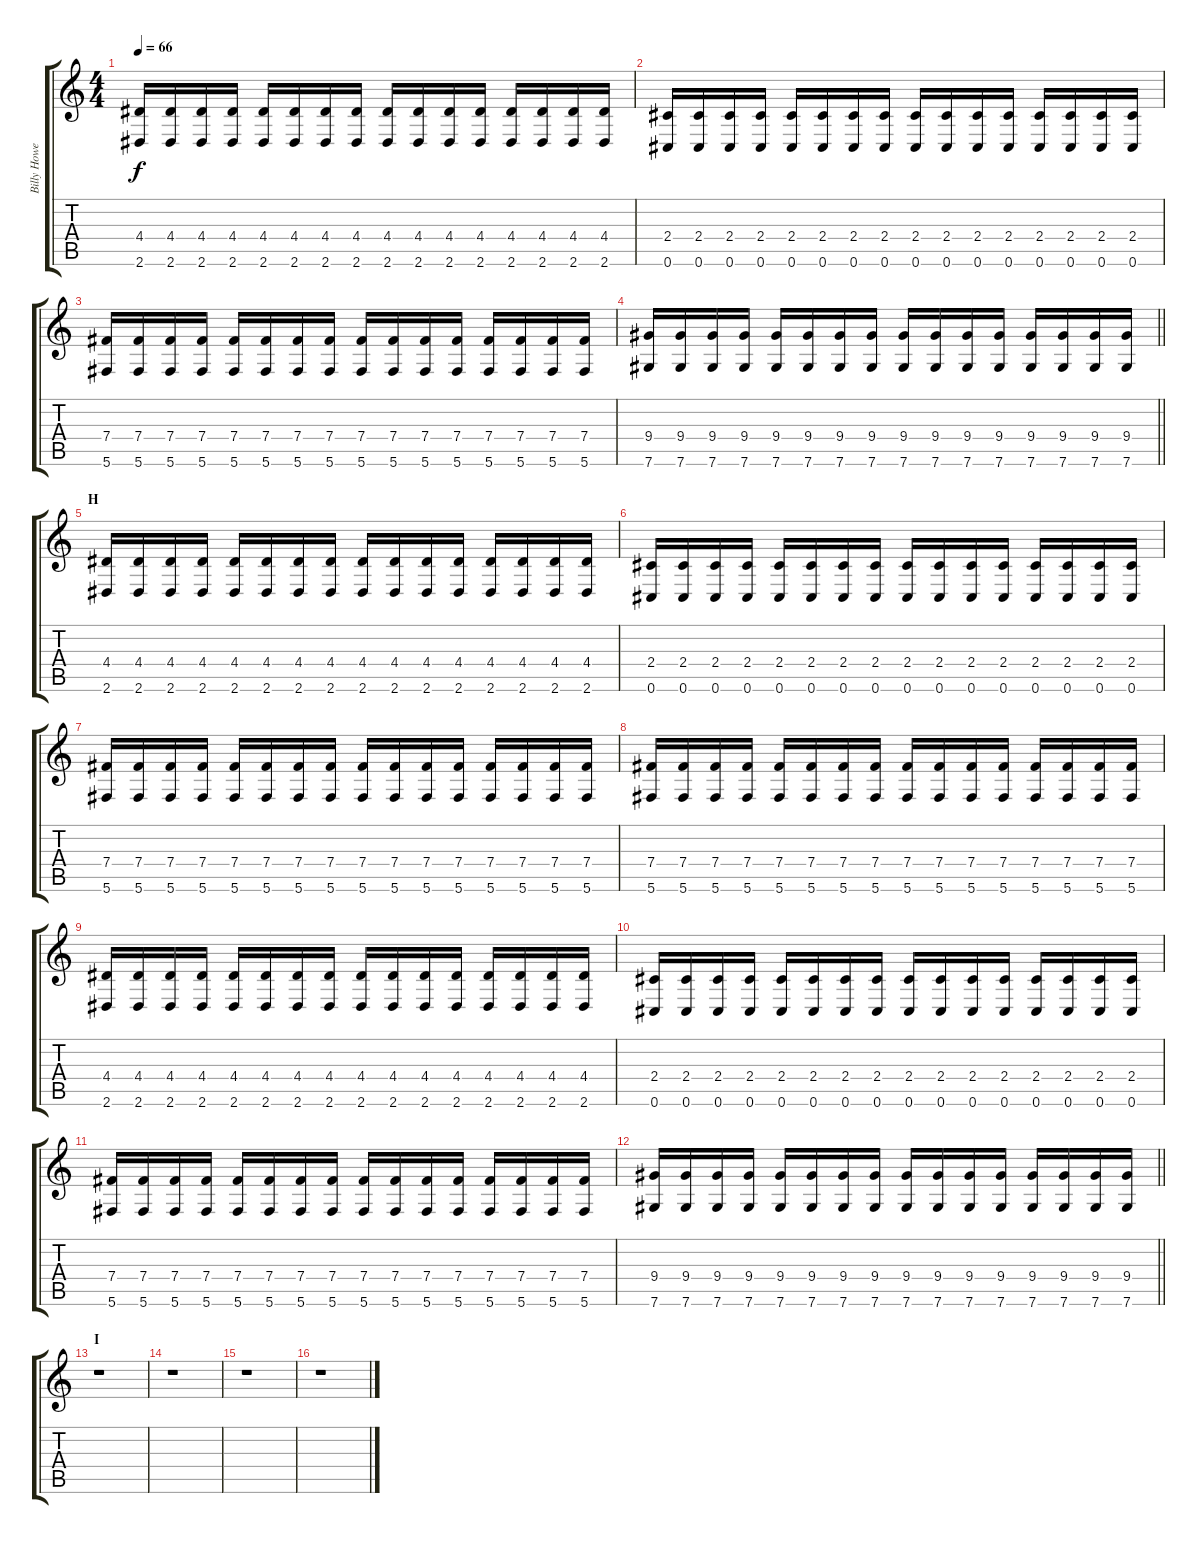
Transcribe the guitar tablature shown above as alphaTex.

\track ("Billy Howerdell - Guitar 3" "Billy Howe") {instrument electricguitarjazz}
\staff {score tabs}
\tuning (Db4 Ab3 E3 B2 Gb2 Db2) {hide}
\ts (4 4)
\tempo 66
\clef g2
\ks c
(4.4 2.6).16{dy f} (4.4 2.6).16 (4.4 2.6).16 (4.4 2.6).16 (4.4 2.6).16 (4.4 2.6).16 (4.4 2.6).16 (4.4 2.6).16 (4.4 2.6).16 (4.4 2.6).16 (4.4 2.6).16 (4.4 2.6).16 (4.4 2.6).16 (4.4 2.6).16 (4.4 2.6).16 (4.4 2.6).16 |
(2.4 0.6).16 (2.4 0.6).16 (2.4 0.6).16 (2.4 0.6).16 (2.4 0.6).16 (2.4 0.6).16 (2.4 0.6).16 (2.4 0.6).16 (2.4 0.6).16 (2.4 0.6).16 (2.4 0.6).16 (2.4 0.6).16 (2.4 0.6).16 (2.4 0.6).16 (2.4 0.6).16 (2.4 0.6).16 |
(7.4 5.6).16 (7.4 5.6).16 (7.4 5.6).16 (7.4 5.6).16 (7.4 5.6).16 (7.4 5.6).16 (7.4 5.6).16 (7.4 5.6).16 (7.4 5.6).16 (7.4 5.6).16 (7.4 5.6).16 (7.4 5.6).16 (7.4 5.6).16 (7.4 5.6).16 (7.4 5.6).16 (7.4 5.6).16 |
\barLineRight lightlight
(9.4 7.6).16 (9.4 7.6).16 (9.4 7.6).16 (9.4 7.6).16 (9.4 7.6).16 (9.4 7.6).16 (9.4 7.6).16 (9.4 7.6).16 (9.4 7.6).16 (9.4 7.6).16 (9.4 7.6).16 (9.4 7.6).16 (9.4 7.6).16 (9.4 7.6).16 (9.4 7.6).16 (9.4 7.6).16 |
\section ("" "H")
(4.4 2.6).16{volume 13 instrument distortionguitar} (4.4 2.6).16 (4.4 2.6).16 (4.4 2.6).16 (4.4 2.6).16 (4.4 2.6).16 (4.4 2.6).16 (4.4 2.6).16 (4.4 2.6).16 (4.4 2.6).16 (4.4 2.6).16 (4.4 2.6).16 (4.4 2.6).16 (4.4 2.6).16 (4.4 2.6).16 (4.4 2.6).16 |
(2.4 0.6).16 (2.4 0.6).16 (2.4 0.6).16 (2.4 0.6).16 (2.4 0.6).16 (2.4 0.6).16 (2.4 0.6).16 (2.4 0.6).16 (2.4 0.6).16 (2.4 0.6).16 (2.4 0.6).16 (2.4 0.6).16 (2.4 0.6).16 (2.4 0.6).16 (2.4 0.6).16 (2.4 0.6).16 |
(7.4 5.6).16 (7.4 5.6).16 (7.4 5.6).16 (7.4 5.6).16 (7.4 5.6).16 (7.4 5.6).16 (7.4 5.6).16 (7.4 5.6).16 (7.4 5.6).16 (7.4 5.6).16 (7.4 5.6).16 (7.4 5.6).16 (7.4 5.6).16 (7.4 5.6).16 (7.4 5.6).16 (7.4 5.6).16 |
(7.4 5.6).16 (7.4 5.6).16 (7.4 5.6).16 (7.4 5.6).16 (7.4 5.6).16 (7.4 5.6).16 (7.4 5.6).16 (7.4 5.6).16 (7.4 5.6).16 (7.4 5.6).16 (7.4 5.6).16 (7.4 5.6).16 (7.4 5.6).16 (7.4 5.6).16 (7.4 5.6).16 (7.4 5.6).16 |
(4.4 2.6).16 (4.4 2.6).16 (4.4 2.6).16 (4.4 2.6).16 (4.4 2.6).16 (4.4 2.6).16 (4.4 2.6).16 (4.4 2.6).16 (4.4 2.6).16 (4.4 2.6).16 (4.4 2.6).16 (4.4 2.6).16 (4.4 2.6).16 (4.4 2.6).16 (4.4 2.6).16 (4.4 2.6).16 |
(2.4 0.6).16 (2.4 0.6).16 (2.4 0.6).16 (2.4 0.6).16 (2.4 0.6).16 (2.4 0.6).16 (2.4 0.6).16 (2.4 0.6).16 (2.4 0.6).16 (2.4 0.6).16 (2.4 0.6).16 (2.4 0.6).16 (2.4 0.6).16 (2.4 0.6).16 (2.4 0.6).16 (2.4 0.6).16 |
(7.4 5.6).16 (7.4 5.6).16 (7.4 5.6).16 (7.4 5.6).16 (7.4 5.6).16 (7.4 5.6).16 (7.4 5.6).16 (7.4 5.6).16 (7.4 5.6).16 (7.4 5.6).16 (7.4 5.6).16 (7.4 5.6).16 (7.4 5.6).16 (7.4 5.6).16 (7.4 5.6).16 (7.4 5.6).16 |
\barLineRight lightlight
(9.4 7.6).16 (9.4 7.6).16 (9.4 7.6).16 (9.4 7.6).16 (9.4 7.6).16 (9.4 7.6).16 (9.4 7.6).16 (9.4 7.6).16 (9.4 7.6).16 (9.4 7.6).16 (9.4 7.6).16 (9.4 7.6).16 (9.4 7.6).16 (9.4 7.6).16 (9.4 7.6).16 (9.4 7.6).16 |
\section ("" "I")
r.1 |
r.1 |
r.1 |
r.1
